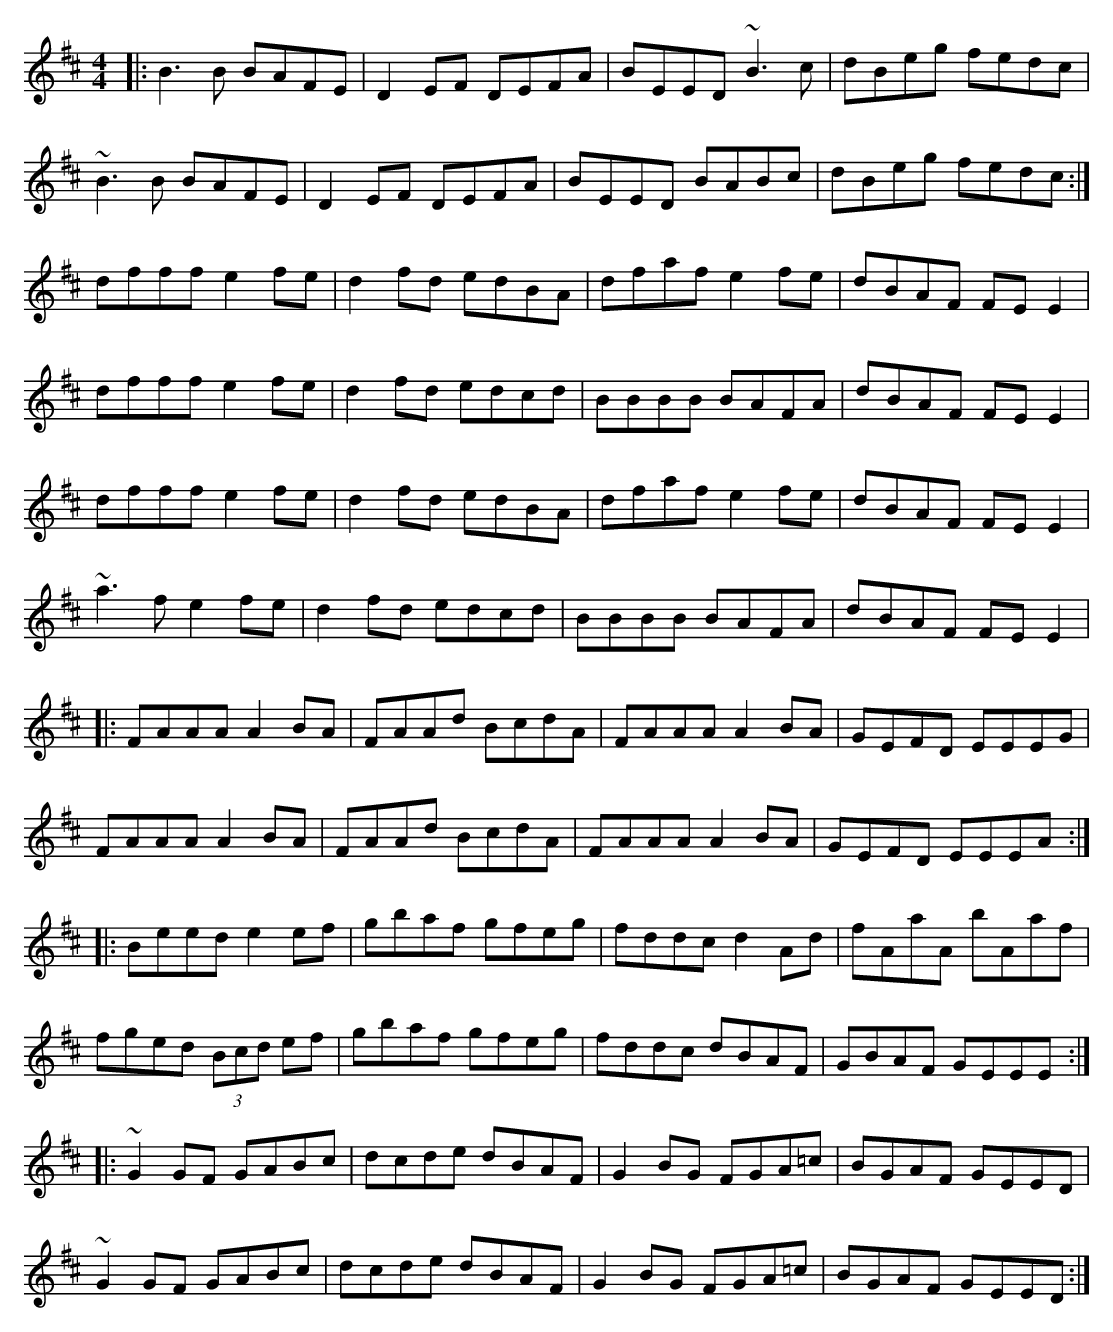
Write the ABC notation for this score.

X:1
M:4/4
K:Edor
|:B3 B BAFE|D2EF DEFA|BEED ~B3 c|dBeg fedc|
~B3 B BAFE|D2EF DEFA|BEED BABc|dBeg fedc:|
dfff e2 fe|d2fd edBA|dfaf e2fe|dBAF FE E2|
dfff e2fe|d2fd edcd|BBBB BAFA|dBAF FE E2|
dfff e2fe|d2 fd edBA|dfaf e2fe|dBAF FE E2|
~a3 f e2fe|d2fd edcd|BBBB BAFA|dBAF FE E2|
|:FAAA A2BA|FAAd BcdA|FAAA A2BA|GEFD EEEG|
FAAA A2BA|FAAd BcdA|FAAA A2BA|GEFD EEEA:|
|:Beed e2ef|gbaf gfeg|fddc d2Ad|fAaA bAaf|
fged (3Bcd ef|gbaf gfeg|fddc dBAF|GBAF GEEE:|
|:~G2GF GABc|dcde dBAF|G2BG FGA=c|BGAF GEED|
~G2GF GABc|dcde dBAF|G2BG FGA=c|BGAF GEED:|
